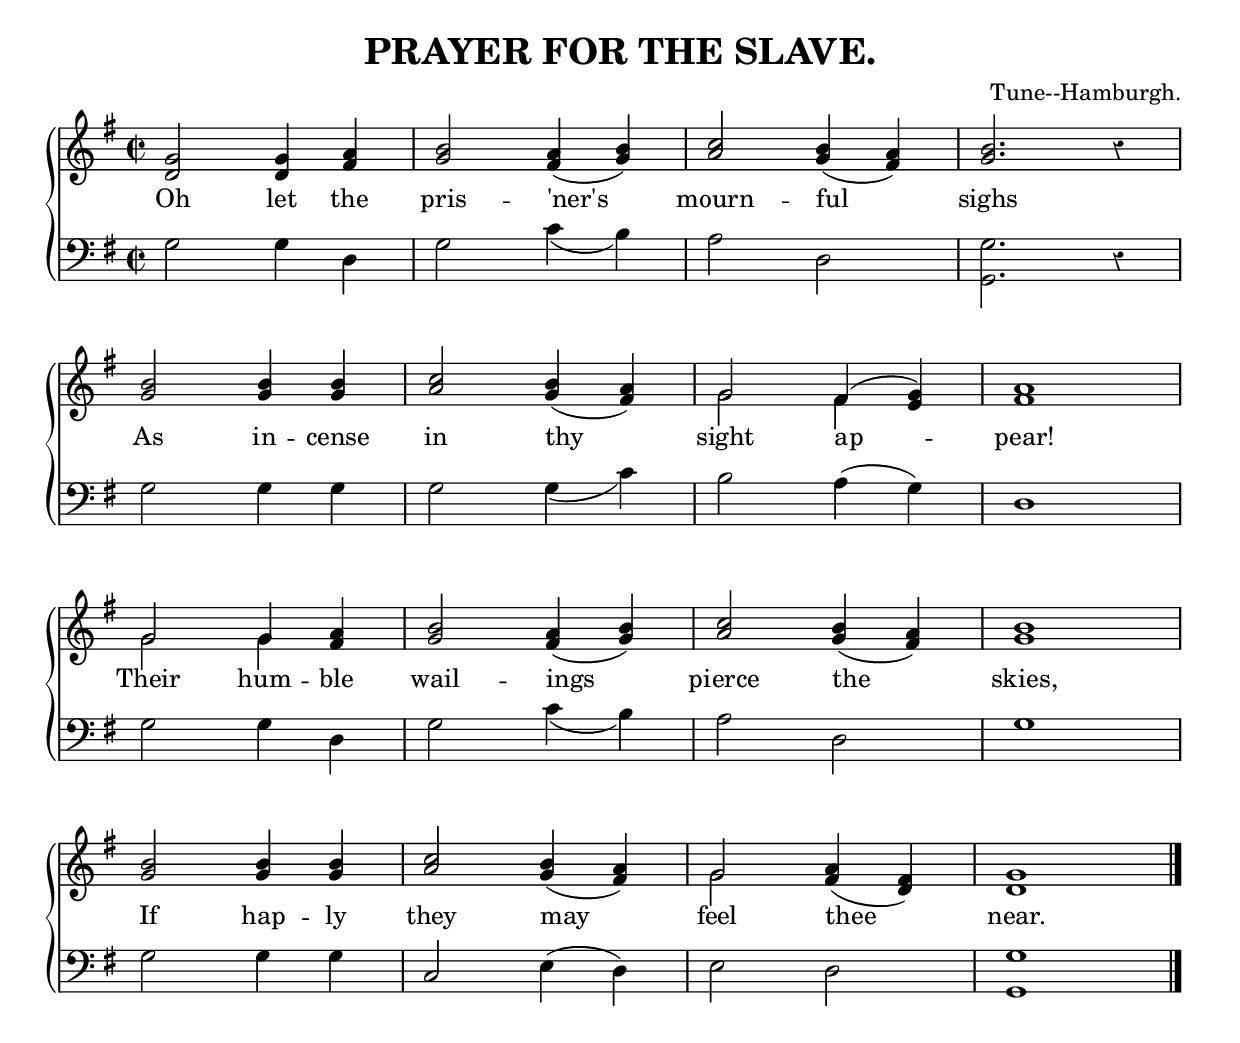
\version "2.10"
\include "english.ly"

\header {
  title = "PRAYER FOR THE SLAVE."
  composer = "Tune--Hamburgh."
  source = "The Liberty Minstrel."
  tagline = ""
}



words = \lyricmode {
  Oh let the pris -- 'ner's mourn -- ful sighs
  As in -- cense in thy sight ap -- pear!
  Their hum -- ble wail -- ings pierce the skies,
  If hap -- ly they may feel thee near.
}

treble = \relative c' {
  \key g \major
  \time 2/2
  \override Staff.TimeSignature #'style = #'()
  \clef treble
  \autoBeamOff
  \stemUp
 
  <d g>2 <d g>4 <fs a> |
       <g b>2 <fs a>4( <g b>) |
       <a c>2 <g b>4( <fs a> ) |
       <g b>2. r4 |
  
  \break     
  <g b>2 <g b>4 <g b> |
      <a c>2  <g b>4( <fs a>) |
      g2 \slurUp fs4( <e g> ) |
      <fs a>1 |

  \break    
  g2 g4 <fs a> |
      <g b>2 \slurDown <fs a>4( <g b> ) |
      <a c>2 <g b>4( <fs a> ) |
      <g b>1 |

  \break    
  <g b>2 <g b>4 <g b> |
      <a c>2  <g b>4( <fs a> ) |
      g2 <fs a>4( <d fs> ) |
      <d g>1 \bar "|."
}

trebleTwo = \relative c' {
  \key g \major
  \time 2/2
  \override Staff.TimeSignature #'style = #'()
  \clef treble
  \autoBeamOff
  \stemDown

  s1 | s1 | s1 | s1 |
  s1 | s1 | g'2 fs4 s4 | s1 |             
  g2 g4 s4 | s1 | s1 | s1 |
  s1 | s1 | g2 s2 | s1 |
}
  
bass =  \relative c {
   \key g \major
   \time 2/2
   \override Staff.TimeSignature #'style = #'()
   \clef bass
   \autoBeamOff
   \stemDown

  g'2 g4 d |
      g2 \slurDown c4( b4) |
      a2 d, |
      <g g,>2. r4 |

  g2 g4 g |
      g2 g4( c) |
      b2 \slurUp a4( g) |
      d1 |

  g2 g4 d |
      g2 \slurDown c4( b4) |
      a2 d, |
      g1 |

  g2 g4 g |
      \stemUp c,2 \stemDown \slurUp e4( d) |
      e2 d |
      <g g,>1 \bar "|."
}


\score { 
  \new ChoirStaff \with{systemStartDelimiter = #'SystemStartBrace }	
   <<
     \new Staff = "upper"  
        << 
     \new Voice = "treble" { \treble }
     \new Voice = "trebleTwo" { \trebleTwo }
        >>
     \new Lyrics \lyricsto "treble" { \words }
     \new Staff = "lower"  \new Voice = "bass" { \bass }
   >>
   

\layout {
	indent=0
	\context { \Staff \override Rest #'style = #'classical }
	\context { \Score \remove "Bar_number_engraver" }
	  }
	  
\midi { \context { \Score tempoWholesPerMinute = #(ly:make-moment 120 4 ) }}    
   }
